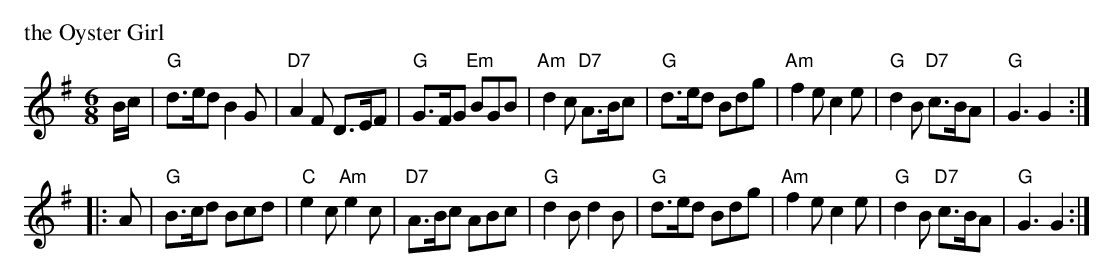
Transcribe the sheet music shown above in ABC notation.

X:1
P: the Oyster Girl
M: 6/8
L: 1/8
K: G
B/c/ \
| "G"d>ed B2G | "D7"A2F D>EF | "G"G>FG "Em"BGB | "Am"d2c "D7"A>Bc \
| "G"d>ed Bdg | "Am"f2e c2e | "G"d2B "D7"c>BA | "G"G3 G2 :|
|: A \
| "G"B>cd Bcd | "C"e2c "Am"e2c | "D7"A>Bc ABc | "G"d2B d2B \
| "G"d>ed Bdg | "Am"f2e c2e | "G"d2B "D7"c>BA | "G"G3 G2 :|
